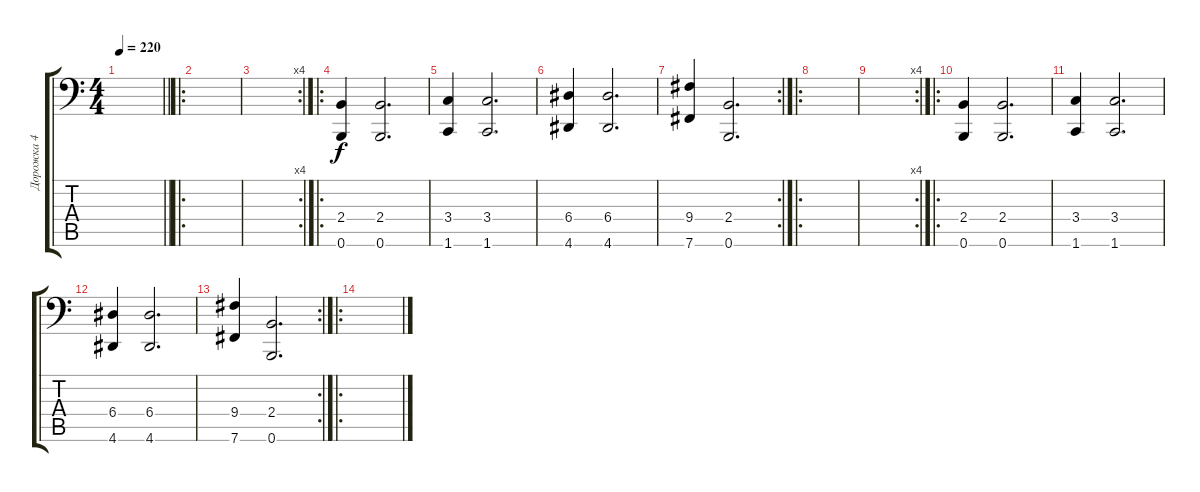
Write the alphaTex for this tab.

\track ("Дорожка 4" "Дорожка 4") {instrument electricbasspick}
\staff {score tabs}
\tuning (B2 Gb2 D2 A1 E1 B0) {hide}
\ts (4 4)
\tempo 220
\clef f4
\barLineRight lightlight
\ks c
|
\ro
|
\rc 4
|
\ro
(2.4 0.6).4 (2.4 0.6).2{d} |
(3.4 1.6).4 (3.4 1.6).2{d} |
(6.4 4.6).4 (6.4 4.6).2{d} |
\rc 2
(9.4 7.6).4 (2.4 0.6).2{d} |
\ro
|
\rc 4
|
\ro
(2.4 0.6).4 (2.4 0.6).2{d} |
(3.4 1.6).4 (3.4 1.6).2{d} |
(6.4 4.6).4 (6.4 4.6).2{d} |
\rc 2
(9.4 7.6).4 (2.4 0.6).2{d} |
\ro
